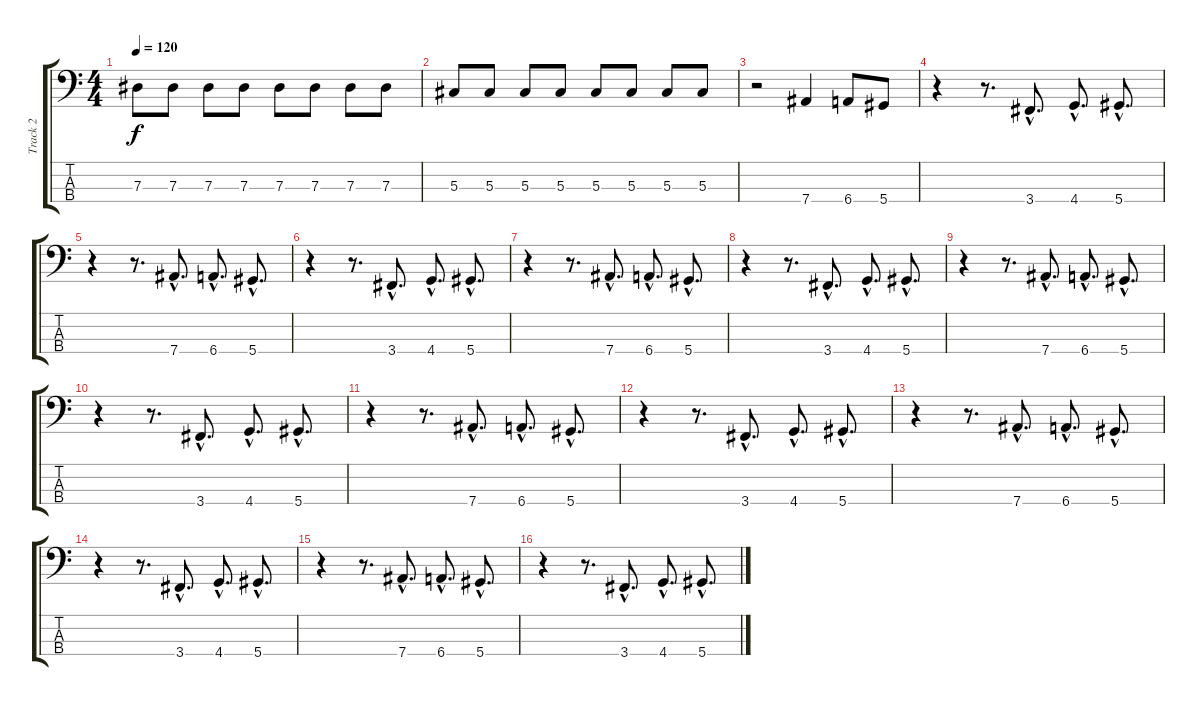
\track ("Track 2" "Track 2") {instrument electricbasspick}
\staff {score tabs}
\tuning (Gb2 Db2 Ab1 Eb1) {hide}
\ts (4 4)
\tempo 120
\clef f4
\ks c
7.3.8{dy f} 7.3.8 7.3.8 7.3.8 7.3.8 7.3.8 7.3.8 7.3.8 |
5.3.8 5.3.8 5.3.8 5.3.8 5.3.8 5.3.8 5.3.8 5.3.8 |
r.2 7.4.4 6.4.8 5.4.8 |
r.4 r.8{d} 3.4{hac}.8{d} 4.4{hac}.8{d} 5.4{hac}.8{d} |
r.4 r.8{d} 7.4{hac}.8{d} 6.4{hac}.8{d} 5.4{hac}.8{d} |
r.4 r.8{d} 3.4{hac}.8{d} 4.4{hac}.8{d} 5.4{hac}.8{d} |
r.4 r.8{d} 7.4{hac}.8{d} 6.4{hac}.8{d} 5.4{hac}.8{d} |
r.4 r.8{d} 3.4{hac}.8{d} 4.4{hac}.8{d} 5.4{hac}.8{d} |
r.4 r.8{d} 7.4{hac}.8{d} 6.4{hac}.8{d} 5.4{hac}.8{d} |
r.4 r.8{d} 3.4{hac}.8{d} 4.4{hac}.8{d} 5.4{hac}.8{d} |
r.4 r.8{d} 7.4{hac}.8{d} 6.4{hac}.8{d} 5.4{hac}.8{d} |
r.4 r.8{d} 3.4{hac}.8{d} 4.4{hac}.8{d} 5.4{hac}.8{d} |
r.4 r.8{d} 7.4{hac}.8{d} 6.4{hac}.8{d} 5.4{hac}.8{d} |
r.4 r.8{d} 3.4{hac}.8{d} 4.4{hac}.8{d} 5.4{hac}.8{d} |
r.4 r.8{d} 7.4{hac}.8{d} 6.4{hac}.8{d} 5.4{hac}.8{d} |
r.4 r.8{d} 3.4{hac}.8{d} 4.4{hac}.8{d} 5.4{hac}.8{d}
